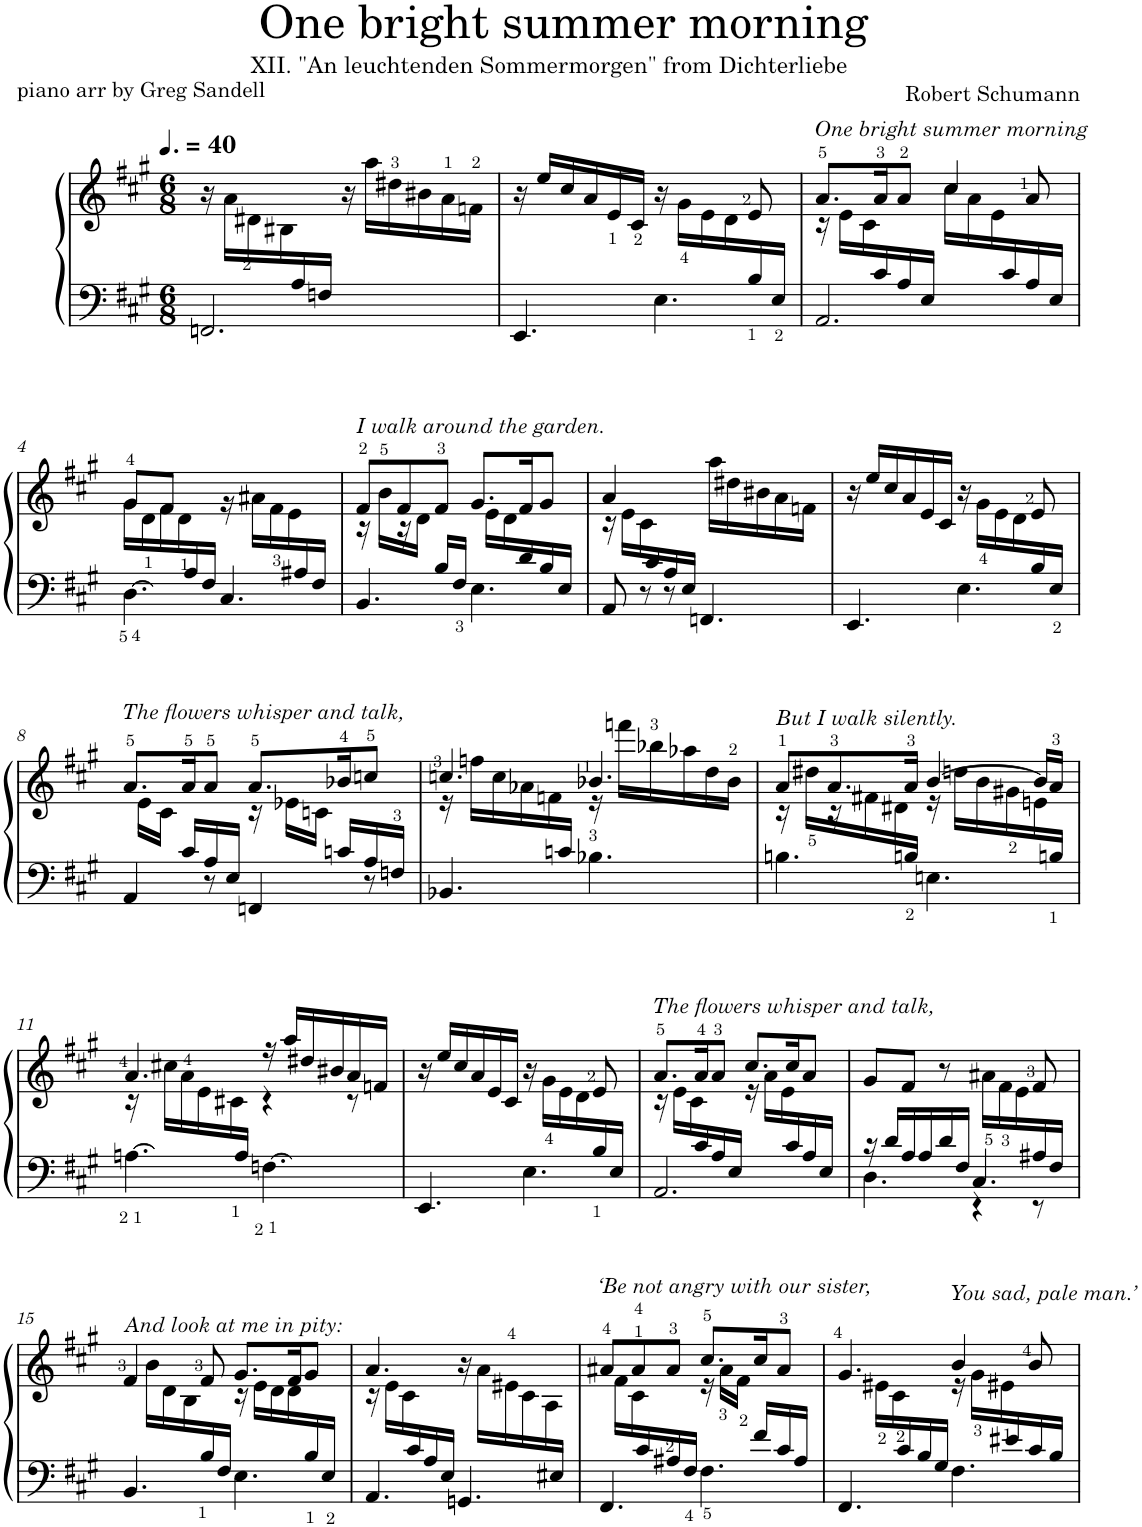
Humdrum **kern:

**kern	**kern
*part1	*part1
*staff2	*staff1
*I"Piano	*
*I'Pno.	*
*clefF4	*clefG2
*k[f#c#g#]	*k[f#c#g#]
*M6/8	*M6/8
*MM60	*MM60
=1	=1
*^	*
4ryy	2.FFn/	16r
.	.	16a\LL
.	.	16d#X\
.	.	16B#X\
16A/	.	8ryy
16Fn/JJ	.	.
4.ryy	.	16r
.	.	16aa\LL
.	.	16dd#X\
.	.	16b#X\
.	.	16a\
.	.	16fn\JJ
=2	=2	=2
*	*	*^
8ryy	4.EE/	16r	4..ryy
.	.	16ee/LL	.
.	.	16cc#/	.
.	.	16a/	.
.	.	16e/	.
.	.	16c#/JJ	.
.	4.E\	16r	.
.	.	16ryy	16g#\LL
.	.	16ryy	16e\
.	.	16ryy	16d\
16B/	.	8e/	8ryy
16E/JJ	.	.	.
=3	=3	=3	=3
!	!	!LO:TX:a:i:t=One bright summer morning	!
8.ryy	2.AA/	8.a/L	16r
.	.	.	16e\LL
.	.	.	16c#\
16c#/	.	16a/K	8.ryy
16A/	.	8a/J	.
16E/JJ	.	.	.
8.ryy	.	4cc#/	16cc#\LL
.	.	.	16a\
.	.	.	16e\
16c#/	.	.	8.ryy
16A/	.	8a/	.
16E/JJ	.	.	.
!!LO:LB:g=z	!!
=4	=4	=4	=4
4ryy	4.D\	8g#/L	16g#\LL
.	.	.	16d\
.	.	8f#/J	16f#\
.	.	.	16d\
16A/	.	16ryy	8ryy
16F#/JJ	.	16ryy	.
4ryy	4.C#/	16ryy	16r
.	.	16ryy	16a#X\LL
.	.	16ryy	16f#\
.	.	16ryy	16e\
16A#X/	.	16ryy	8ryy
16F#/JJ	.	16ryy	.
=5	=5	=5	=5
!	!	!LO:TX:a:i:t=I walk around the garden.	!
4ryy	4.BB/	8f#/L	16r
.	.	.	16b\LL
.	.	8f#/	16r
.	.	.	16d\JJ
16B/LL	.	8f#/J	8ryy
16F#/JJ	.	.	.
8.ryy	4.E\	8.g#/L	16ryy
.	.	.	16e\LL
.	.	.	16d\
16d/	.	16f#/K	8.ryy
16B/	.	8g#/J	.
16E/JJ	.	.	.
=6	=6	=6	=6
8.ryy	8AA/	4a/	16r
.	.	.	16e\LL
.	8r	.	16c#\
16c#/	.	.	8.ryy
16A/	8r	16ryy	.
16E/JJ	.	16ryy	.
4.ryy	4.FFn/	16ryy	4ryy
.	.	16aa\LL	.
.	.	16dd#X\	.
.	.	16b#X\	.
.	.	16a\	8ryy
.	.	16fn\JJ	.
=7	=7	=7	=7
8ryy	4.EE/	16r	4..ryy
.	.	16ee/LL	.
.	.	16cc#/	.
.	.	16a/	.
.	.	16e/	.
.	.	16c#/JJ	.
.	4.E\	16r	.
.	.	16ryy	16g#\LL
.	.	16ryy	16e\
.	.	16ryy	16d\
16B/	.	8e/	8ryy
16E/JJ	.	.	.
!!LO:LB:g=z	!!
=8	=8	=8	=8
!	!	!LO:TX:a:i:t=The flowers whisper and talk,	!
8.ryy	4AA/	8.a/L	16ryy
.	.	.	16e\LL
.	.	.	16c#\JJ
16c#/LL	.	16a/K	8.ryy
16A/	8r	8a/J	.
16E/JJ	.	.	.
8.ryy	4FFn/	8.a/L	16r
.	.	.	16e-X\LL
.	.	.	16cn\JJ
16cn/LL	.	16b-X/K	8.ryy
16A/	8r	8ccn/J	.
16Fn/JJ	.	.	.
=9	=9	=9	=9
16ryy	4.BB-X/	4.ccn/	16r
.	.	.	16ffn\LL
.	.	.	16cc\
.	.	.	16a-X\
.	.	.	16fn\
16cn/JJ	.	.	16ryy
4.ryy	4.B-X\	4.b-X/	16r
.	.	.	16fffn\LL
.	.	.	16bb-X\
.	.	.	16aa-X\
.	.	.	16dd\
.	.	.	16b-\JJ
=10	=10	=10	=10
!	!	!LO:TX:a:i:t=But I walk silently.	!
16ryy	4.Bn\	8a/L	16r
.	.	.	16dd#X\LL
.	.	8.a/	16r
.	.	.	16f#X\
.	.	.	16d#X\
16Bn/JJ	.	16a/Jk	16ryy
16ryy	4.En\	[4b/	16r
.	.	.	16ddn\LL
.	.	.	16b\
.	.	.	16g#X\
.	.	16b/LL]	16en\
16Bn/JJ	.	16a/JJ	16ryy
!!LO:LB:g=z	!!
=11	=11	=11	=11
16ryy	4.An\	4.a/	16r
.	.	.	16cc#X\LL
.	.	.	16a\
.	.	.	16e\
.	.	.	16c#X\
16A/JJ	.	.	16ryy
4.ryy	4.Fn\	16r	4r
.	.	16aa/LL	.
.	.	16dd#X/	.
.	.	16b#X/	.
.	.	16a/	8r
.	.	16fn/JJ	.
=12	=12	=12	=12
8ryy	4.EE/	16r	4..ryy
.	.	16ee/LL	.
.	.	16cc#/	.
.	.	16a/	.
.	.	16e/	.
.	.	16c#/JJ	.
.	4.E\	16r	.
.	.	16ryy	16g#\LL
.	.	16ryy	16e\
.	.	16ryy	16d\
16B/	.	8e/	8ryy
16E/JJ	.	.	.
=13	=13	=13	=13
!	!	!LO:TX:a:i:t=The flowers whisper and talk,	!
8.ryy	2.AA/	8.a/L	16r
.	.	.	16e\LL
.	.	.	16c#\
16c#/	.	16a/K	8.ryy
16A/	.	8a/J	.
16E/JJ	.	.	.
8.ryy	.	8.cc#/L	16r
.	.	.	16a\LL
.	.	.	16e\
16c#/	.	16cc#/K	8.ryy
16A/	.	8a/J	.
16E/JJ	.	.	.
=14	=14	=14	=14
*	*^	*	*
8ryy	16r	4.D\	8g#/L	16ryy
.	16d/LL	.	.	16ryy
.	16A/	.	8f#/J	16ryy
.	16A/	.	.	16ryy
.	16d/	.	8r	16ryy
.	16F#/JJ	.	.	16ryy
.	4.C#/	4r	16ryy	16ryy
.	.	.	16ryy	16a#X\LL
.	.	.	16ryy	16f#\
.	.	.	16ryy	16e\
16A#X/	.	8r	8f#/	8ryy
16F#/JJ	.	.	.	.
*	*v	*v	*	*
!!LO:LB:g=z	!!
=15	=15	=15	=15
!	!	!LO:TX:a:i:t=And look at me in pity&colon;	!
4ryy	4.BB/	4f#/	16ryy
.	.	.	16b\LL
.	.	.	16d\
.	.	.	16B\
16B/	.	8f#/	8ryy
16F#/JJ	.	.	.
4ryy	4.E\	8.g#/L	16r
.	.	.	16e\LL
.	.	.	16d\
.	.	16f#/K	16d\
16B/	.	8g#/J	8ryy
16E/JJ	.	.	.
=16	=16	=16	=16
*	*^	*	*
8.ryy	8.ryy	4.AA/	4.a/	16r
.	.	.	.	16e\LL
.	.	.	.	16c#\
.	16c#/	.	.	8.ryy
.	16A/	.	.	.
.	16E/JJ	.	.	.
.	4.ryy	4.GGn/	16r	4ryy
.	.	.	16a\LL	.
.	.	.	16e#X\	.
.	.	.	16c#\	.
.	.	.	16A\	8ryy
16E#X/JJ	.	.	16ryy	.
*	*v	*v	*	*
=17	=17	=17	=17
!	!	!LO:TX:a:i:t=‘Be not angry with our sister,	!
8.ryy	4.FF#/	8a#X/L	16ryy
.	.	.	16f#\LL
.	.	8a#/	16c#\
16c#/	.	.	8.ryy
16A#X/	.	8a#/J	.
16F#/JJ	.	.	.
8.ryy	4.F#\	8.cc#/L	16r
.	.	.	16a#\LL
.	.	.	16f#\JJ
16f#/LL	.	16cc#/K	8.ryy
16c#/	.	8a#/J	.
16A#/JJ	.	.	.
=18	=18	=18	=18
8.ryy	4.FF#/	4.g#/	16ryy
.	.	.	16e#X\LL
.	.	.	16c#\
16c#/	.	.	8.ryy
16B/	.	.	.
16G#/JJ	.	.	.
!	!	!LO:TX:a:i:t=You sad, pale man.’	!
8.ryy	4.F#\	4b/	16r
.	.	.	16g#\LL
.	.	.	16e#X\
16e#X/	.	.	8.ryy
16c#/	.	8b/	.
16B/JJ	.	.	.
*v	*v	*	*
*	*v	*v
=	=
*-	*-
